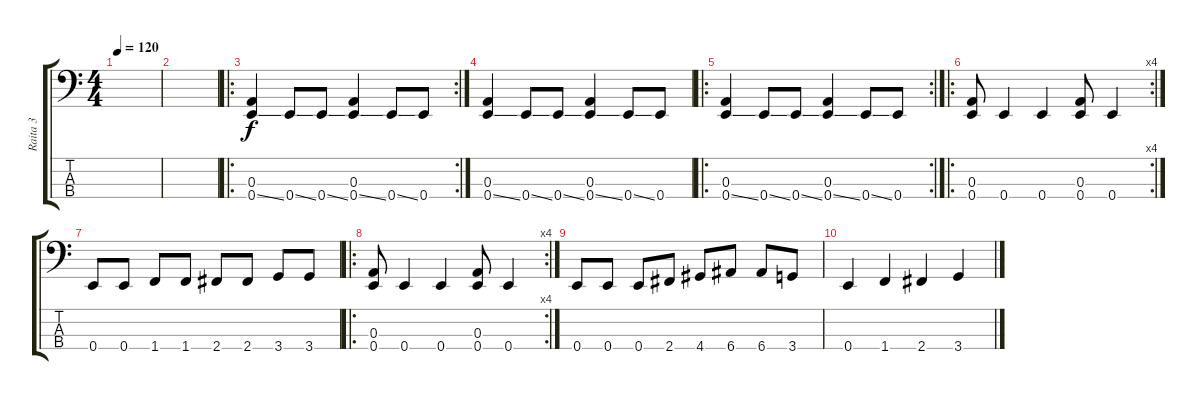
\track ("Raita 3" "Raita 3") {instrument electricbasspick}
\staff {score tabs}
\tuning (G2 D2 A1 E1) {hide}
\ts (4 4)
\tempo 120
\clef f4
\ks c
|
|
\ro
\rc 2
(0.3 0.4{ss}).4 0.4{ss}.8 0.4{ss}.8 (0.3 0.4{ss}).4 0.4{ss}.8 0.4.8 |
(0.3 0.4{ss}).4 0.4{ss}.8 0.4{ss}.8 (0.3 0.4{ss}).4 0.4{ss}.8 0.4.8 |
\ro
\rc 2
(0.3 0.4{ss}).4 0.4{ss}.8 0.4{ss}.8 (0.3 0.4{ss}).4 0.4{ss}.8 0.4.8 |
\ro
\rc 4
(0.3 0.4).8 0.4.4 0.4.4 (0.3 0.4).8 0.4.4 |
0.4.8 0.4.8 1.4.8 1.4.8 2.4.8 2.4.8 3.4.8 3.4.8 |
\ro
\rc 4
(0.3 0.4).8 0.4.4 0.4.4 (0.3 0.4).8 0.4.4 |
0.4.8 0.4.8 0.4.8 2.4.8 4.4.8 6.4.8 6.4.8 3.4.8 |
0.4.4 1.4.4 2.4.4 3.4.4
